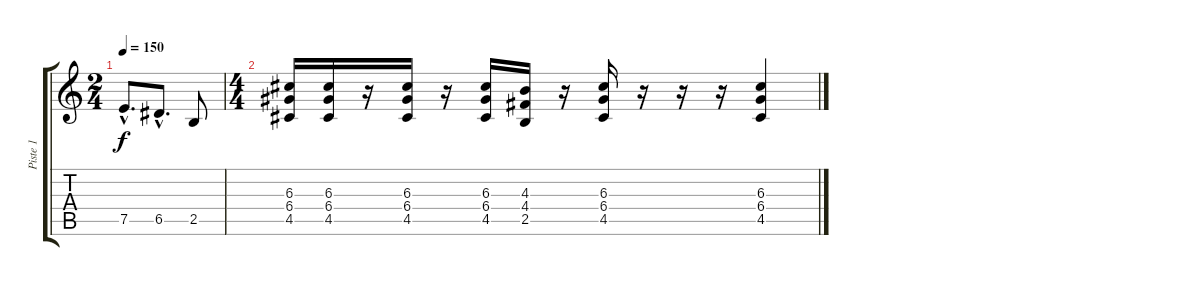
\track ("Piste 1" "Piste 1") {instrument distortionguitar}
\staff {score tabs}
\tuning (E4 B3 G3 D3 A2 E2) {hide}
\ts (2 4)
\tempo 150
\clef g2
\ks c
7.5{hac}.8{d dy f} 6.5{hac}.8{d} 2.5.8 |
\ts (4 4)
(6.3 6.4 4.5).16 (6.3 6.4 4.5).16 r.16 (6.3 6.4 4.5).16 r.16 (6.3 6.4 4.5).16 (4.3 4.4 2.5).16 r.16 (6.3 6.4 4.5).16 r.16 r.16 r.16 (6.3 6.4 4.5).4
